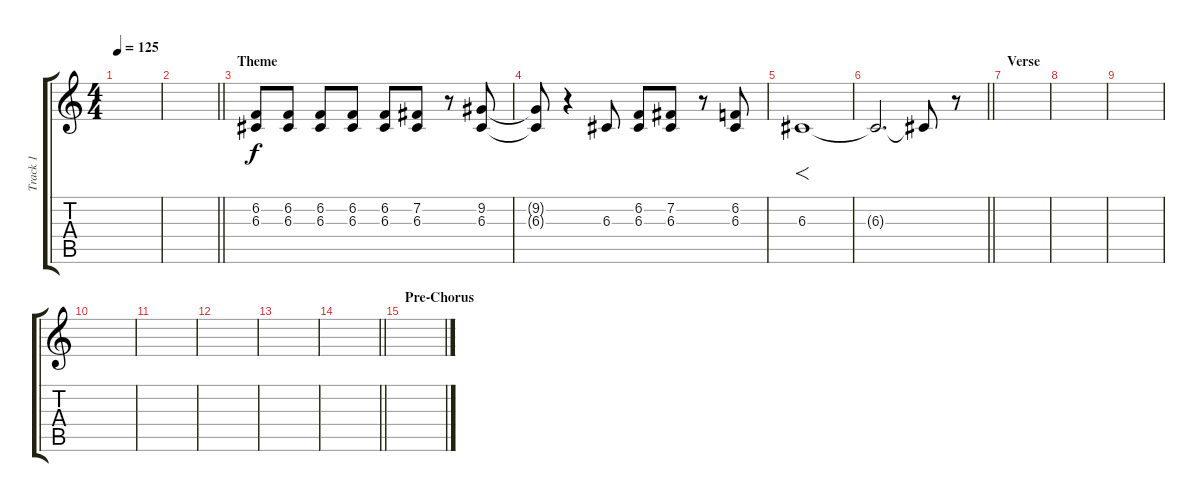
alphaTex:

\track ("Track 1" "Track 1") {instrument trumpet}
\staff {score tabs}
\tuning (E4 B3 G3 D3 A2 E2) {hide}
\ts (4 4)
\tempo 125
\clef g2
\ks c
|
\barLineRight lightlight
|
\section ("" "Theme")
(6.2 6.3).8 (6.2 6.3).8 (6.2 6.3).8 (6.2 6.3).8 (6.2 6.3).8 (7.2 6.3).8 r.8 (9.2 6.3).8 |
(9.2{t} 6.3{t}).8 r.4 6.3.8 (6.2 6.3).8 (7.2 6.3).8 r.8 (6.2 6.3).8 |
6.3.1{f} |
\barLineRight lightlight
6.3{t}.2{d} 6.3{t}.8 r.8 |
\section ("" "Verse")
|
|
|
|
|
|
|
\barLineRight lightlight
|
\section ("" "Pre-Chorus")
